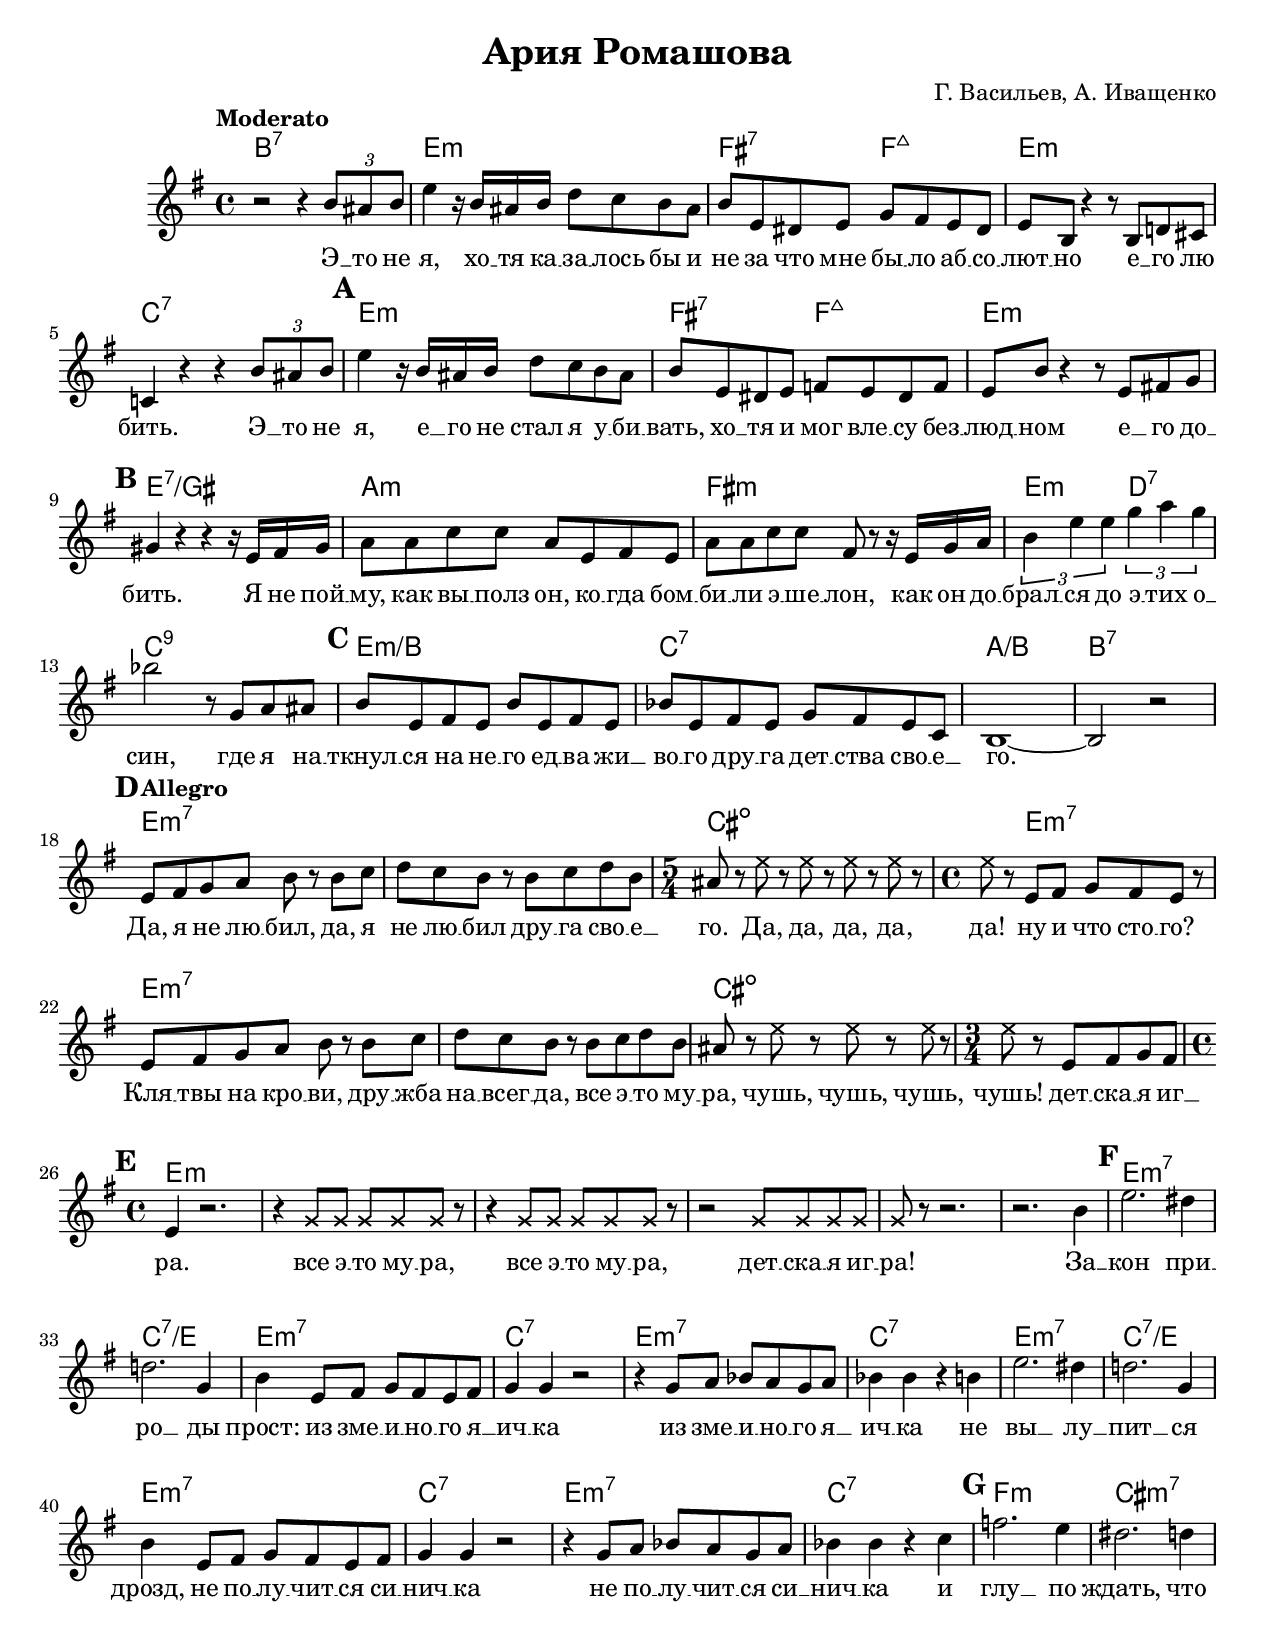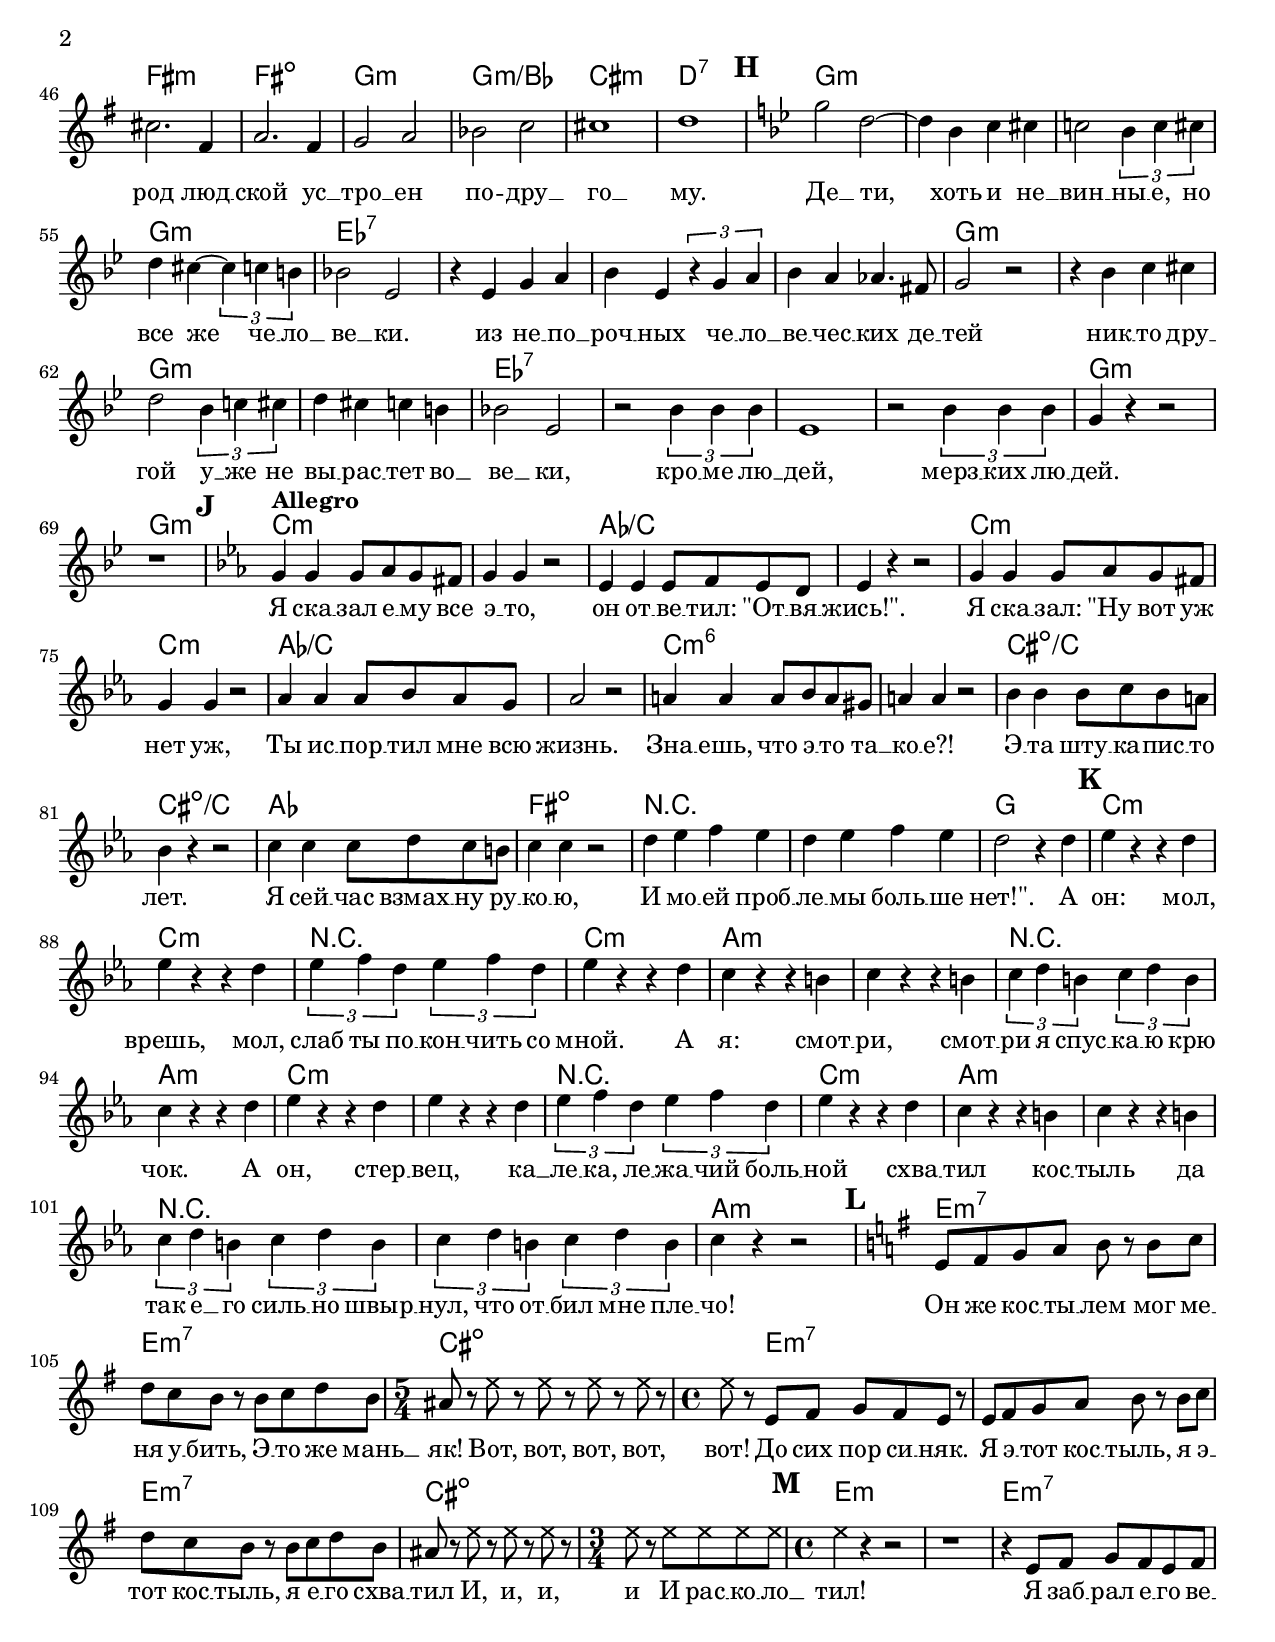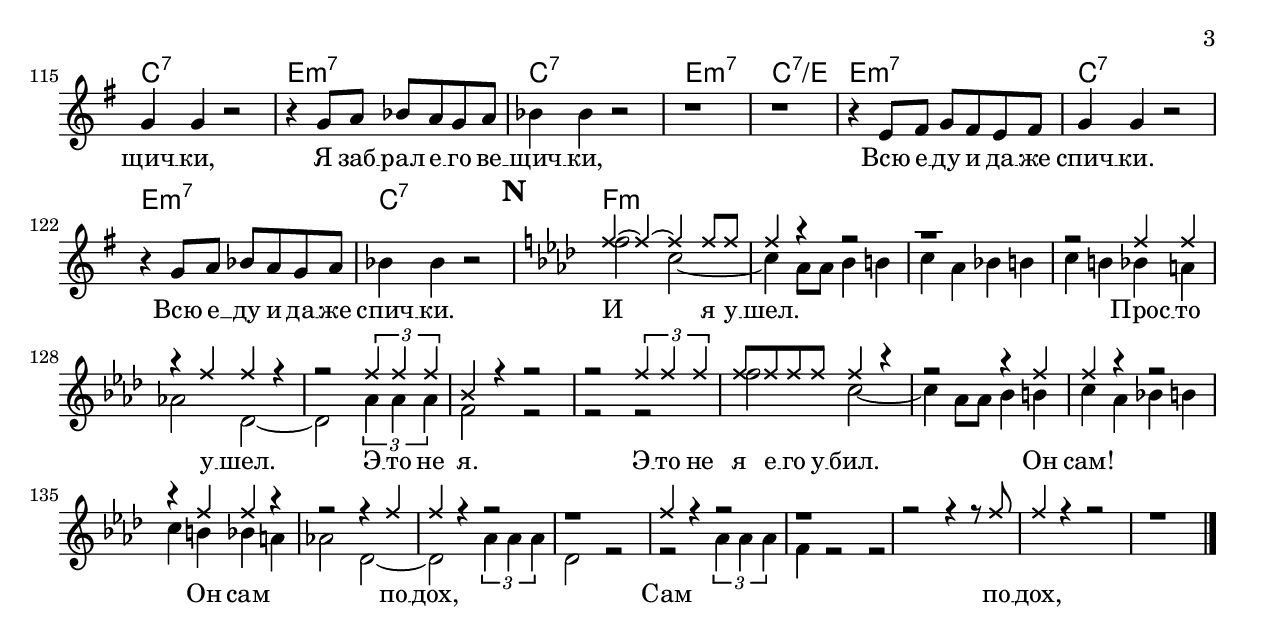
\version "2.22.0"


\paper {
  #(set-paper-size "letter")
}

scoreSetup = {
  \set Score.markFormatter = #format-mark-box-numbers
}

relativeSetup = {
  \accidentalStyle modern
}

chordsSetup = {
  \set chordChanges = ##t
}


\header {
  title = "Ария Ромашова"
  composer = "Г. Васильев, А. Иващенко"
}

\score {

{

\scoreSetup

<<
  \chords {
    \chordsSetup

    b1:7 e1:m fis2:7 f2:maj e1:m c1:7
    % 1
    e1:m fis2:7 f2:maj e1:m
    % 2
    e1:7/gis a1:m fis:m e2:m d2:7 c1:9
    % 3
    e1:m/b c1:7 a1:/b b1:7
    % 4 
    e1:m7 e1:m7 cis1.:dim e2.:m7 
    e1:m7 e1:m7 cis:dim~ cis2.:dim
    % 5
    e1:m e1:m e1:m e1:m e1:m e1:m
    % 6
    e1:m7 c:7/e e1:m7 c:7  e1:m7 c:7
    e1:m7 c:7/e e1:m7 c:7  e1:m7 c:7
    % 7
    f:m cis:m7 fis:m fis:dim
    g:m g:m/bes cis:m d:7
    % 8
    g:m g:m g:m g:m
    ees:7 ees:7 ees:7 ees:7
    g:m g:m g:m g:m
    ees:7 ees:7 ees:7 ees:7
    g:m g:m 
    % 9
    c:m c:m aes:/c aes:/c
    c:m c:m aes:/c aes:/c
    c:m6 c:m6 cis:dim/c  cis:dim/c 
    aes fis:dim r r g
    % 10
    c:m c:m r c:m
    a:m a:m r a:m
    c:m c:m r c:m
    a:m a:m r r a:m
    % 11
    e1:m7 e1:m7 cis1.:dim e2.:m7 
    e1:m7 e1:m7 cis:dim~ cis2.:dim
    % 12
    e1:m e:m
    e:m7 c:7 e:m7 c:7
    e:m7 c:7/e e:m7 c:7 e:m7 c:7
    % 13
    f:m
  }

  \relative {
    \relativeSetup 

    \tempo Moderato
    \key g \major
    r2 r4 \tuplet 3/2  { b'8 ais b } 
    e4 r16 b ais b d8 c b ais
    b8 e, dis e g fis e dis
    e8 b r4 r8 b8 d cis
    c4 r4 r4  \tuplet 3/2  { b'8 ais b } 
    
    % 1
    \mark \default
    e4 r16 b ais b d8 c b ais
    b8 e, dis e f e dis f
    e8 b' r4 r8 e,8 fis g

    % 2
    \mark \default
    gis4 r4 r4 r16 e16 fis16 gis16
    a8 a c c a e fis e
    a a c c fis, r r16 e g a 
    \tuplet 3/2 { b4 e e } \tuplet 3/2 { g a g }
    bes2 r8 g, a ais
    
    % 3
    \mark \default
    b8 e, fis e b' e, fis e
    bes' e, fis e g fis e c
    b1~ b2 r2

    % 4
    \mark \default
    \tempo Allegro
    e8 fis g a b r b c
    d c b r b c d b
    \time 5/4 ais8 r \xNote { e' r e r e r e r}
    \time 4/4 \xNote {e8} r e, fis g fis e r
    e fis g a b r b c
    d c b r b c d b
    ais r \xNote {e' r e r e r}
    \time 3/4 \xNote {e8} r e, fis g fis

    % 5
    \mark \default
    \time 4/4 e4 r2.
    r4 \xNote {g8 g g g g} r
    r4 \xNote {g8 g g g g} r
    r2 \xNote {g8 g g g}
    \xNote {g8} r8 r2.
    r2. b4

    % 6
    \mark \default
    e2. dis4
    d2.
    g,4 b4 e,8 fis g fis e fis
    g4 g4 r2
    r4 g8 a bes a g a 
    bes4 bes r b
    e2. dis4
    d2. g,4
    b4 e,8 fis g fis e fis
    g4 g r2
    r4 g8 a bes a g a
    bes4 bes r c

    % 7
    \mark \default
    f2. e4
    dis2. d4
    cis2. fis,4
    a2. fis4
    g2 a2
    bes2 c2
    cis1
    d1

    % 8
    \mark \default
    \key bes \major
    g2 d2~
    d4 bes c cis
    c2 \tuplet 3/2 {bes4 c cis}
    d4 cis~ \tuplet 3/2 {cis4 c4 b4}
    bes2 ees,2
    r4 ees g a
    bes4 ees, \tuplet 3/2 {r4 g a}
    bes4 a aes4. fis8
    g2 r2
    r4 bes c cis
    d2 \tuplet 3/2 {bes4 c cis}
    d4 cis c b
    bes2 ees,2
    r2 \tuplet 3/2 {bes'4 bes bes}
    ees,1
    r2 \tuplet 3/2 {bes'4 bes bes}
    g4 r r2
    r1

    % 9
    \mark \default
    \key ees \major
    \tempo Allegro
    g4 g g8 aes g fis
    g4 g r2
    ees4 ees ees8 f ees d
    ees4 r4 r2
    g4 g g8 aes g fis
    g4 g r2
    aes4 aes aes8 bes aes g
    aes2 r2

    a4 a a8 bes a gis
    a4 a4 r2
    bes4 bes bes8 c bes a
    bes4 r4 r2

    c4 c c8 d c b
    c4 c r2
    d4 ees f ees 
    d ees f ees
    d2 r4 d4

    % 10
    \mark \default
    ees4 r4 r d
    ees4 r4 r d
    \tuplet 3/2 {ees4 f d} \tuplet 3/2 {ees4 f d}
    ees4 r4 r d
    c4 r r b
    c r r b
    \tuplet 3/2 {c d b} \tuplet 3/2 {c d b}
    c4 r r d
    ees4 r4 r4 d
    ees4 r4 r4 d
    \tuplet 3/2 {ees4 f d} \tuplet 3/2 {ees4 f d}
    ees4 r4 r d
    c4 r r b
    c4 r r b
    \tuplet 3/2 {c d b} \tuplet 3/2 {c d b}
    \tuplet 3/2 {c d b} \tuplet 3/2 {c d b}
    c4 r r2

    % 11
    \mark \default
    \key g \major
    e,8 fis g a b r b c
    d c b r b c d b
    \time 5/4 ais8 r \xNote { e' r e r e r e r}
    \time 4/4 \xNote {e} r e, fis g fis e r
    e fis g a b r b c
    d c b r b c d b
    ais8 r \xNote { e' r e r e r}
    \time 3/4 \xNote {e8 r e e e e}

    % 12
    \mark \default
    \time 4/4 \xNote {e4} r r2
    r1
    r4 e,8 fis g fis e fis
    g4 g r2
    r4 g8 a bes a g a
    bes4 bes r2
    r1
    r1
    r4 e,8 fis g fis e fis
    g4 g4 r2
    r4 g8 a bes a g a
    bes4 bes r2

    % 13
    \mark \default
    \key aes \major
      <<
      {
        \voiceOne
        \xNote { 
          f'4~ f~ f f8 f8
          f4 r4 r2
          r1
          r2
          f4 f4
          r f f r
          r2 \tuplet 3/2 { f4 f f }
          bes, r r2
          r2 \tuplet 3/2 { f'4 f f } 
          f8 f f f f4 r4
          r2 r4 f4
          f4 r4 r2
          r4 f f r4
          r2 r4 f4
          f4 r4 r2
          r1
          f4 r4 r2
          r1 r2 r4 r8 f8
          f4 r4 r2
          r1
        }
      }
      \new Voice {
        \voiceTwo
        f2 c2~
        c4 aes8 aes bes4 b4
        c4 aes bes b
        c b bes a
        aes2 des,2~
        des2 \tuplet 3/2 { aes'4 aes aes }
        f2 r2
        r2 r2

        f'2 c2~
        c4 aes8 aes bes4 b4
        c4 aes bes b
        c b bes a
        aes2 des,2~
        des2 \tuplet 3/2 { aes'4 aes aes }
        des,2 r2
        r2  \tuplet 3/2 { aes'4 aes aes }
        f4 r2 r2
      }
      >>
      \oneVoice

    % \fine
    \bar "|."
  }

  \addlyrics {
    % 1
    Э __ то не я, хо __ тя ка __ за __ лось бы и не за что мне бы __ ло аб __ со __ лют __ но
    e __ го лю __ бить.
    Э __ то не я, е __ го не стал я у __ би __ вать, хо __ тя и мог вле __ су без __ люд __ ном
    e __ го до __ бить.    

    % 2
    Я не пой __ му, как вы __ полз он,
    ко __ гда бом __ би __ ли э __ ше __ лон,
    как он до __ брал __ ся до э __ тих о __ син,
    % 3
    где я на __ ткнул __ ся на не __ го
    ед __ ва жи __ во __ го дру __ га дет __ ства сво __ е __ го.

    % 4
    Да, я не лю __ бил, да, я не лю __ бил
    дру __ га сво __ е __ го. Да, да, да, да, да!
    ну и что сто __ го?
    Кля __ твы на кро __ ви, дру __ жба на __ всег __ да,
    все э __ то му __ ра,
    чушь, чушь, чушь, чушь!
    дет __ ска __ я иг __ ра.

    % 5
    все э __ то му __ ра, все э __ то му __ ра,
    дет __ ска __ я иг __ ра!

    % 6
    За __ кон при __ ро __ ды прост:
    из зме __ и __ но __ го я __ ич __ ка
    из зме __ и __ но __ го я __ ич __ ка
    не вы __ лу __ пит __ ся дрозд,
    не по __ лу __ чит __ ся си __ нич __ ка
    не по __ лу __ чит __ ся си __ нич __ ка

    % 7
    и глу __ по ждать, что род люд __ ской ус __ тро __ ен по -- дру __ го __ му.

    % 8
    Де __ ти, хоть и не __ вин __ ны __ е, но все же че __ ло __ ве __ ки.
    из не __ по __ роч __ ных че __ ло __ ве __ чес __ ких де __ тей
    ник __ то дру __ гой у __ же не вы __ рас __ тет во __ ве __ ки,
    кро __ ме лю __ дей, мерз __ ких лю __ дей.

    % 9
    Я ска __ зал е __ му все э __ то,
    он от __ ве __ тил: "\"От" __ вя __ "жись!\"."
    Я ска __ зал: "\"Ну" вот уж нет уж,
    Ты ис __ пор __ тил мне всю жизнь.
    Зна __ ешь, что э __ то та __ ко __ е?!
    Э __ та шту __ ка -- пис __ то __ лет.
    Я сей __ час взмах __ ну ру __ ко __ ю,
    И мо __ ей проб __ ле __ мы боль __ ше "нет!\"."

    % 10
    А он: мол, врешь, мол, слаб ты по __ кон __ чить со мной.
    А я: смот __ ри, смот __ ри я спус __ ка __ ю крю __ чок.
    А он, стер __ вец, ка __ ле __ ка, ле __ жа __ чий боль __ ной
    cхва __ тил кос __ тыль да так е __ го силь __ но швыр __ нул,
    что от __ бил мне пле __ чо!

    % 11
    Он же кос __ ты __ лем мог ме __ ня у __ бить,
    Э __ то же мань __ як!
    Вот, вот, вот, вот, вот!
    До сих пор си __ няк.
    Я э __ тот кос __ тыль, я э __ тот кос __ тыль, я е __ го схва __ тил
    И, и, и, и
    И рас __ ко __ ло __ тил!

    % 12
    Я заб __ рал е __ го ве __ щич __ ки,
    Я заб __ рал е __ го ве __ щич __ ки,
    Всю е __ ду и да __ же спич __ ки.
    Всю е __ ду и да __ же спич __ ки.

    % 13
    И я у __ шел. Прос __ то у __ шел.
    Э __ то не я.
    Э __ то не я е __ го у __ бил.
    Он сам! Он сам по __ дох,
    Сам по __ дох, по __ дох.
  }
>>

} % Staff

} % score